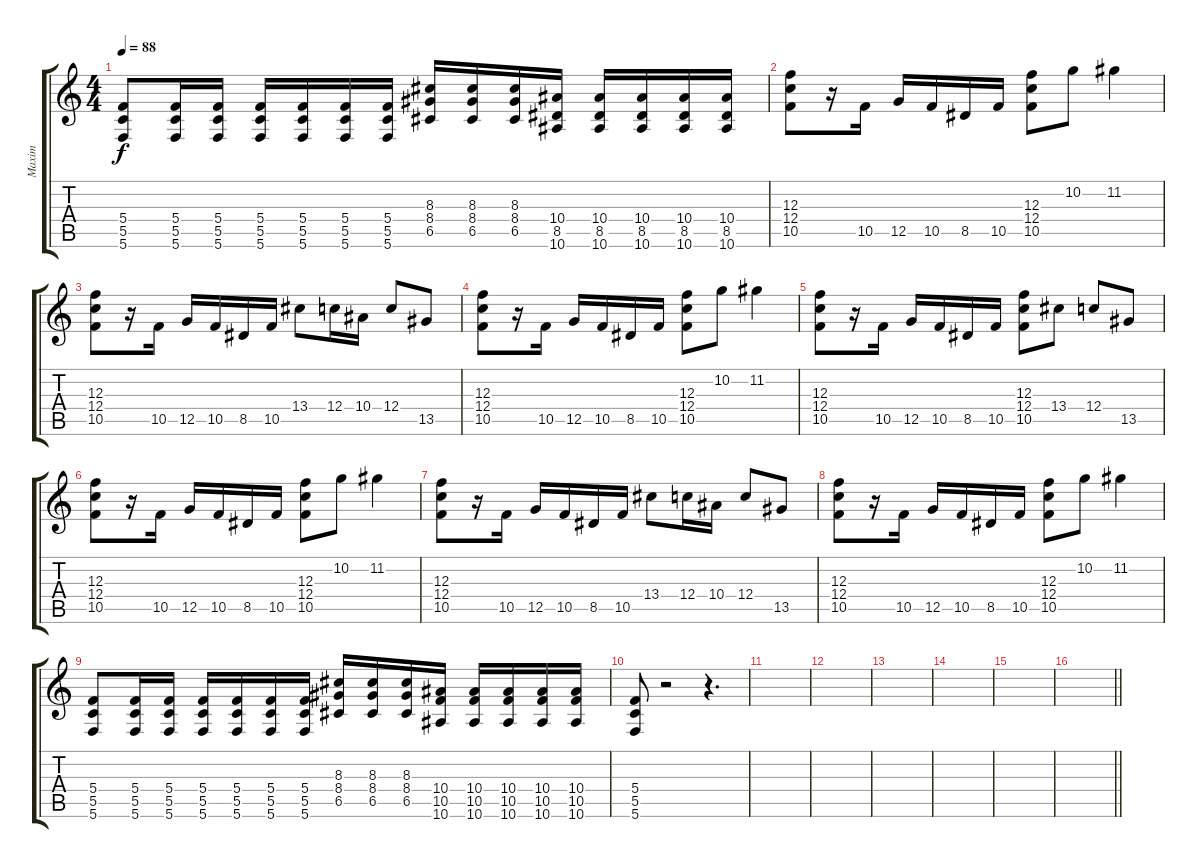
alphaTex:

\track ("Maxim" "Maxim") {solo instrument electricguitarmuted}
\staff {score tabs}
\tuning (D4 A3 F3 C3 G2 C2) {hide}
\ts (4 4)
\tempo 88
\clef g2
\ks c
(5.4 5.5 5.6).8{dy f} (5.4 5.5 5.6).16 (5.4 5.5 5.6).16 (5.4 5.5 5.6).16 (5.4 5.5 5.6).16 (5.4 5.5 5.6).16 (5.4 5.5 5.6).16 (8.3 8.4 6.5).16 (8.3 8.4 6.5).16 (8.3 8.4 6.5).16 (10.4 8.5 10.6).16 (10.4 8.5 10.6).16 (10.4 8.5 10.6).16 (10.4 8.5 10.6).16 (10.4 8.5 10.6).16 |
(12.3 12.4 10.5).8 r.16 10.5.16 12.5.16 10.5.16 8.5.16 10.5.16 (12.3 12.4 10.5).8 10.2.8 11.2.4 |
(12.3 12.4 10.5).8 r.16 10.5.16 12.5.16 10.5.16 8.5.16 10.5.16 13.4.8 12.4.16 10.4.16 12.4.8 13.5.8 |
(12.3 12.4 10.5).8 r.16 10.5.16 12.5.16 10.5.16 8.5.16 10.5.16 (12.3 12.4 10.5).8 10.2.8 11.2.4 |
(12.3 12.4 10.5).8 r.16 10.5.16 12.5.16 10.5.16 8.5.16 10.5.16 (12.3 12.4 10.5).8 13.4.8 12.4.8 13.5.8 |
(12.3 12.4 10.5).8 r.16 10.5.16 12.5.16 10.5.16 8.5.16 10.5.16 (12.3 12.4 10.5).8 10.2.8 11.2.4 |
(12.3 12.4 10.5).8 r.16 10.5.16 12.5.16 10.5.16 8.5.16 10.5.16 13.4.8 12.4.16 10.4.16 12.4.8 13.5.8 |
(12.3 12.4 10.5).8 r.16 10.5.16 12.5.16 10.5.16 8.5.16 10.5.16 (12.3 12.4 10.5).8 10.2.8 11.2.4 |
(5.4 5.5 5.6).8 (5.4 5.5 5.6).16 (5.4 5.5 5.6).16 (5.4 5.5 5.6).16 (5.4 5.5 5.6).16 (5.4 5.5 5.6).16 (5.4 5.5 5.6).16 (8.3 8.4 6.5).16 (8.3 8.4 6.5).16 (8.3 8.4 6.5).16 (10.4 10.5 10.6).16 (10.4 10.5 10.6).16 (10.4 10.5 10.6).16 (10.4 10.5 10.6).16 (10.4 10.5 10.6).16 |
(5.4 5.5 5.6).8 r.2{instrument overdrivenguitar} r.4{d} |
|
|
|
|
|
\barLineRight lightlight
